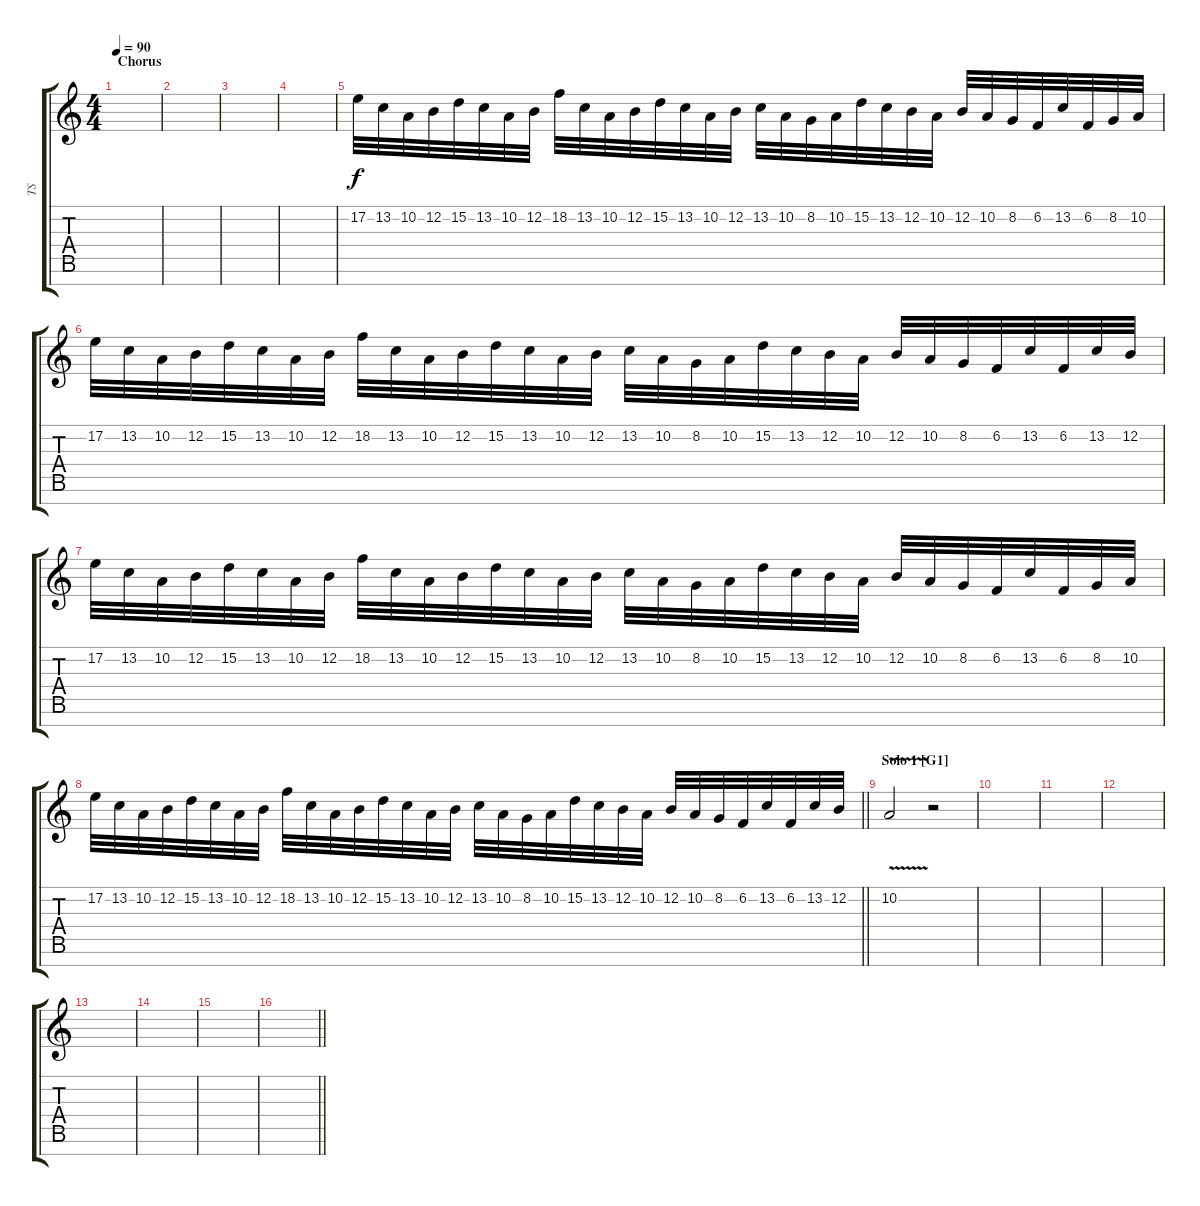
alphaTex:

\track ("TS" "TS") {instrument tremolostrings}
\staff {score tabs}
\tuning (E4 B3 G3 D3 A2 E2 B1) {hide}
\ts (4 4)
\section ("" "Chorus")
\tempo 90
\clef g2
\ks c
|
|
|
|
17.2.32 13.2.32 10.2.32 12.2.32 15.2.32 13.2.32 10.2.32 12.2.32 18.2.32 13.2.32 10.2.32 12.2.32 15.2.32 13.2.32 10.2.32 12.2.32 13.2.32 10.2.32 8.2.32 10.2.32 15.2.32 13.2.32 12.2.32 10.2.32 12.2.32 10.2.32 8.2.32 6.2.32 13.2.32 6.2.32 8.2.32 10.2.32 |
17.2.32 13.2.32 10.2.32 12.2.32 15.2.32 13.2.32 10.2.32 12.2.32 18.2.32 13.2.32 10.2.32 12.2.32 15.2.32 13.2.32 10.2.32 12.2.32 13.2.32 10.2.32 8.2.32 10.2.32 15.2.32 13.2.32 12.2.32 10.2.32 12.2.32 10.2.32 8.2.32 6.2.32 13.2.32 6.2.32 13.2.32 12.2.32 |
17.2.32 13.2.32 10.2.32 12.2.32 15.2.32 13.2.32 10.2.32 12.2.32 18.2.32 13.2.32 10.2.32 12.2.32 15.2.32 13.2.32 10.2.32 12.2.32 13.2.32 10.2.32 8.2.32 10.2.32 15.2.32 13.2.32 12.2.32 10.2.32 12.2.32 10.2.32 8.2.32 6.2.32 13.2.32 6.2.32 8.2.32 10.2.32 |
\barLineRight lightlight
17.2.32 13.2.32 10.2.32 12.2.32 15.2.32 13.2.32 10.2.32 12.2.32 18.2.32 13.2.32 10.2.32 12.2.32 15.2.32 13.2.32 10.2.32 12.2.32 13.2.32 10.2.32 8.2.32 10.2.32 15.2.32 13.2.32 12.2.32 10.2.32 12.2.32 10.2.32 8.2.32 6.2.32 13.2.32 6.2.32 13.2.32 12.2.32 |
\section ("" "Solo 1 [G1]")
10.2{v}.2 r.2 |
|
|
|
|
|
|
\barLineRight lightlight
